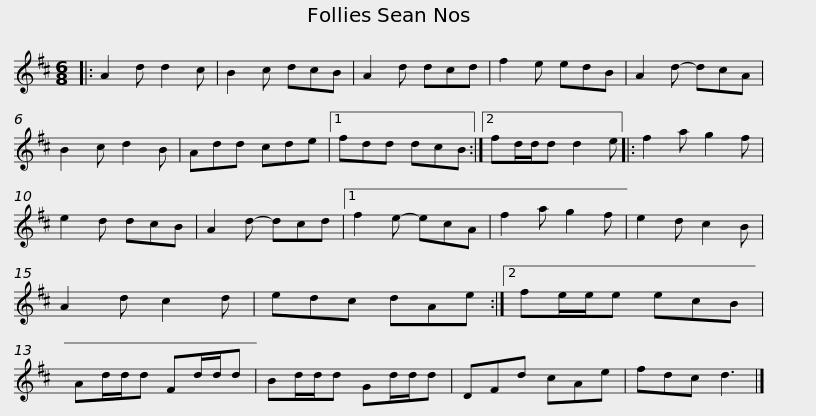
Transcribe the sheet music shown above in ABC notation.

X:1
L:1/8
M:6/8
I:linebreak $
K:D
V:1 treble
V:1
|: A2 d d2 c | B2 c dcB | A2 d dcd | f2 e edB | A2 d- dcA | %5
 B2 c d2 B | Add cde |1 fdd dcB :|2$ fd/d/d d2 e |: f2 a g2 f | %10
 e2 d dcB | A2 d- dcd |1 f2 e- ecA | f2 a g2 f | e2 d c2 B | %15
 A2 d c2 d |$ edc dAe :|2 fe/e/e ecB | Ad/d/d Fd/d/d | Bd/d/d Gd/d/d | %20
 DFd cAe | fdc d3 |] %22
